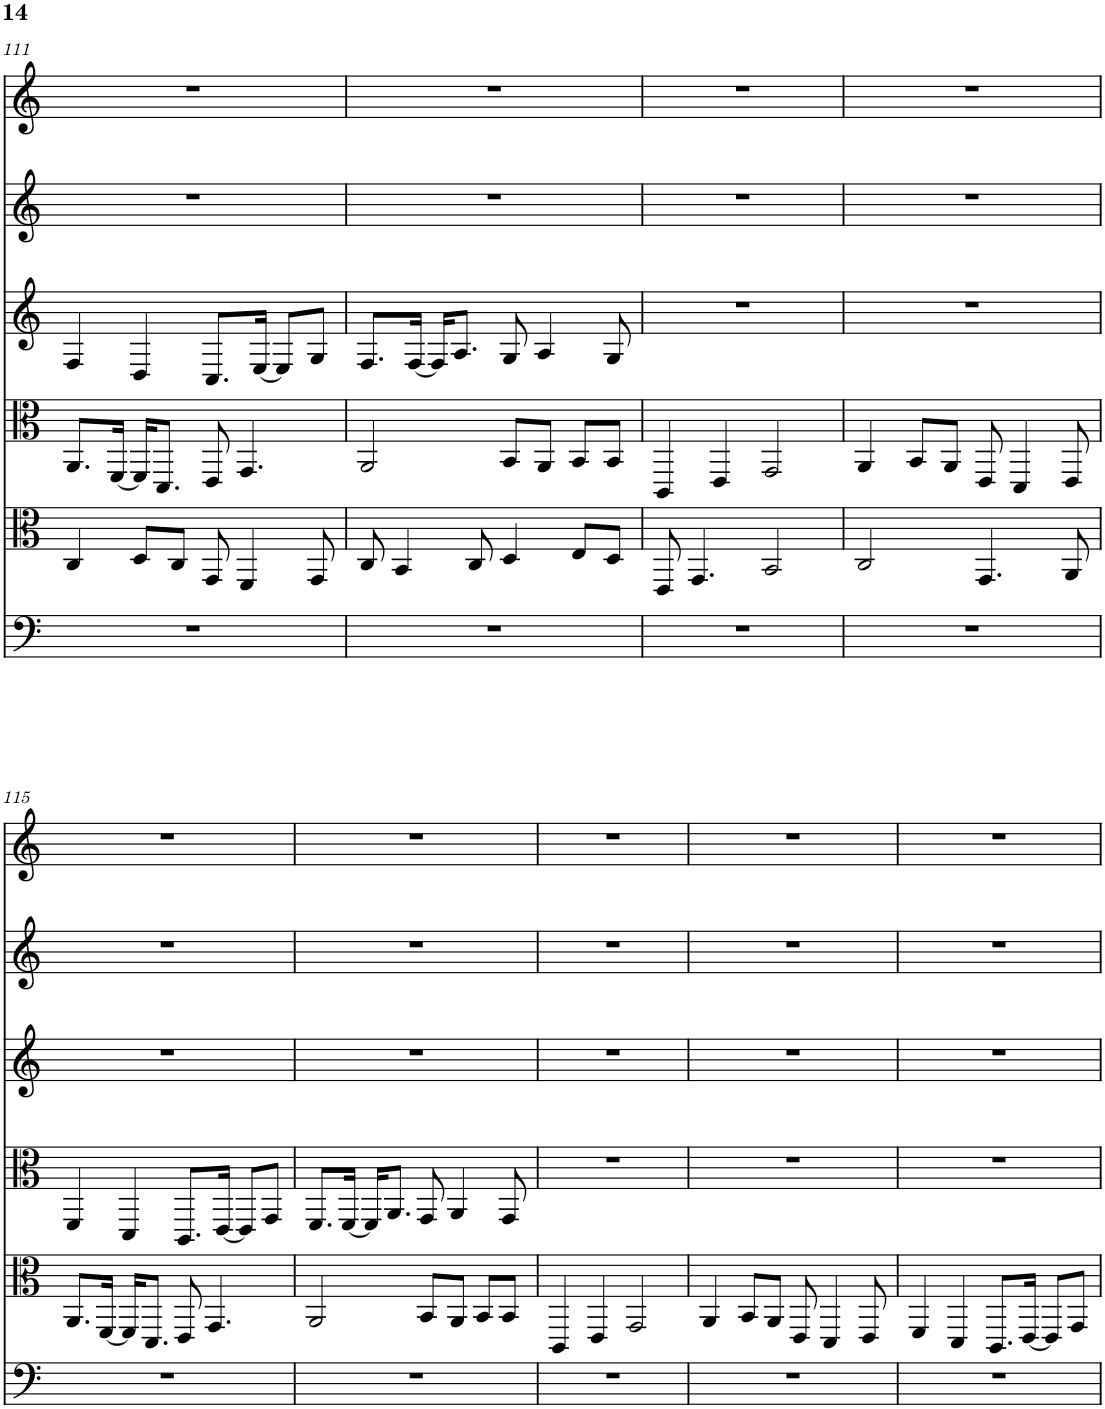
**kern	**kern	**kern	**kern	**kern	**kern
*part6	*part5	*part4	*part3	*part2	*part1
*staff6	*staff5	*staff4	*staff3	*staff2	*staff1
*I"cello	*I"viola [2]	*I"viola	*I"violin [3]	*I"violin [2]	*I"violin
*	*I'Vla	*I'Vla	*I'Vln	*I'Vln	*I'Vln
!!LO:PB:g=z
*clefF4	*clefC3	*clefC3	*clefG2	*clefG2	*clefG2
*k[]	*k[]	*k[]	*k[]	*k[]	*k[]
*M4/4	*M4/4	*M4/4	*M4/4	*M4/4	*M4/4
=111	=111	=111	=111	=111	=111
1r	4C/	8.AA/L	4F/	1r	1r
.	.	[16FF/Jk	.	.	.
.	8D/L	16FF/KL]	4D/	.	.
.	.	8.DD/J	.	.	.
.	8C/J	.	.	.	.
.	8GG/	8EE/	8.C/L	.	.
.	4FF/	4.GG/	.	.	.
.	.	.	[16E/Jk	.	.
.	.	.	8E/L]	.	.
.	8GG/	.	8G/J	.	.
=112	=112	=112	=112	=112	=112
1r	8C/	2AA/	8.F/L	1r	1r
.	4BB/	.	.	.	.
.	.	.	[16F/Jk	.	.
.	.	.	16F/KL]	.	.
.	.	.	8.A/J	.	.
.	8C/	.	.	.	.
.	4D/	8BB/L	8G/	.	.
.	.	8AA/J	4A/	.	.
.	8E/L	8BB/L	.	.	.
.	8D/J	8BB/J	8G/	.	.
=113	=113	=113	=113	=113	=113
1r	8EE/	4CC/	1r	1r	1r
.	4.GG/	.	.	.	.
.	.	4EE/	.	.	.
.	2BB/	2GG/	.	.	.
=114	=114	=114	=114	=114	=114
1r	2C/	4AA/	1r	1r	1r
.	.	8BB/L	.	.	.
.	.	8AA/J	.	.	.
.	4.GG/	8EE/	.	.	.
.	.	4DD/	.	.	.
.	8AA/	8EE/	.	.	.
!!LO:LB:g=z
=115	=115	=115	=115	=115	=115
1r	8.AA/L	4FF/	1r	1r	1r
.	[16FF/Jk	.	.	.	.
.	16FF/KL]	4DD/	.	.	.
.	8.DD/J	.	.	.	.
.	8EE/	8.CC/L	.	.	.
.	4.GG/	.	.	.	.
.	.	[16EE/Jk	.	.	.
.	.	8EE/L]	.	.	.
.	.	8GG/J	.	.	.
=116	=116	=116	=116	=116	=116
1r	2AA/	8.FF/L	1r	1r	1r
.	.	[16FF/Jk	.	.	.
.	.	16FF/KL]	.	.	.
.	.	8.AA/J	.	.	.
.	8BB/L	8GG/	.	.	.
.	8AA/J	4AA/	.	.	.
.	8BB/L	.	.	.	.
.	8BB/J	8GG/	.	.	.
=117	=117	=117	=117	=117	=117
1r	4CC/	1r	1r	1r	1r
.	4EE/	.	.	.	.
.	2GG/	.	.	.	.
=118	=118	=118	=118	=118	=118
1r	4AA/	1r	1r	1r	1r
.	8BB/L	.	.	.	.
.	8AA/J	.	.	.	.
.	8EE/	.	.	.	.
.	4DD/	.	.	.	.
.	8EE/	.	.	.	.
=119	=119	=119	=119	=119	=119
1r	4FF/	1r	1r	1r	1r
.	4DD/	.	.	.	.
.	8.CC/L	.	.	.	.
.	[16EE/Jk	.	.	.	.
.	8EE/L]	.	.	.	.
.	8GG/J	.	.	.	.
=	=	=	=	=	=
*-	*-	*-	*-	*-	*-
